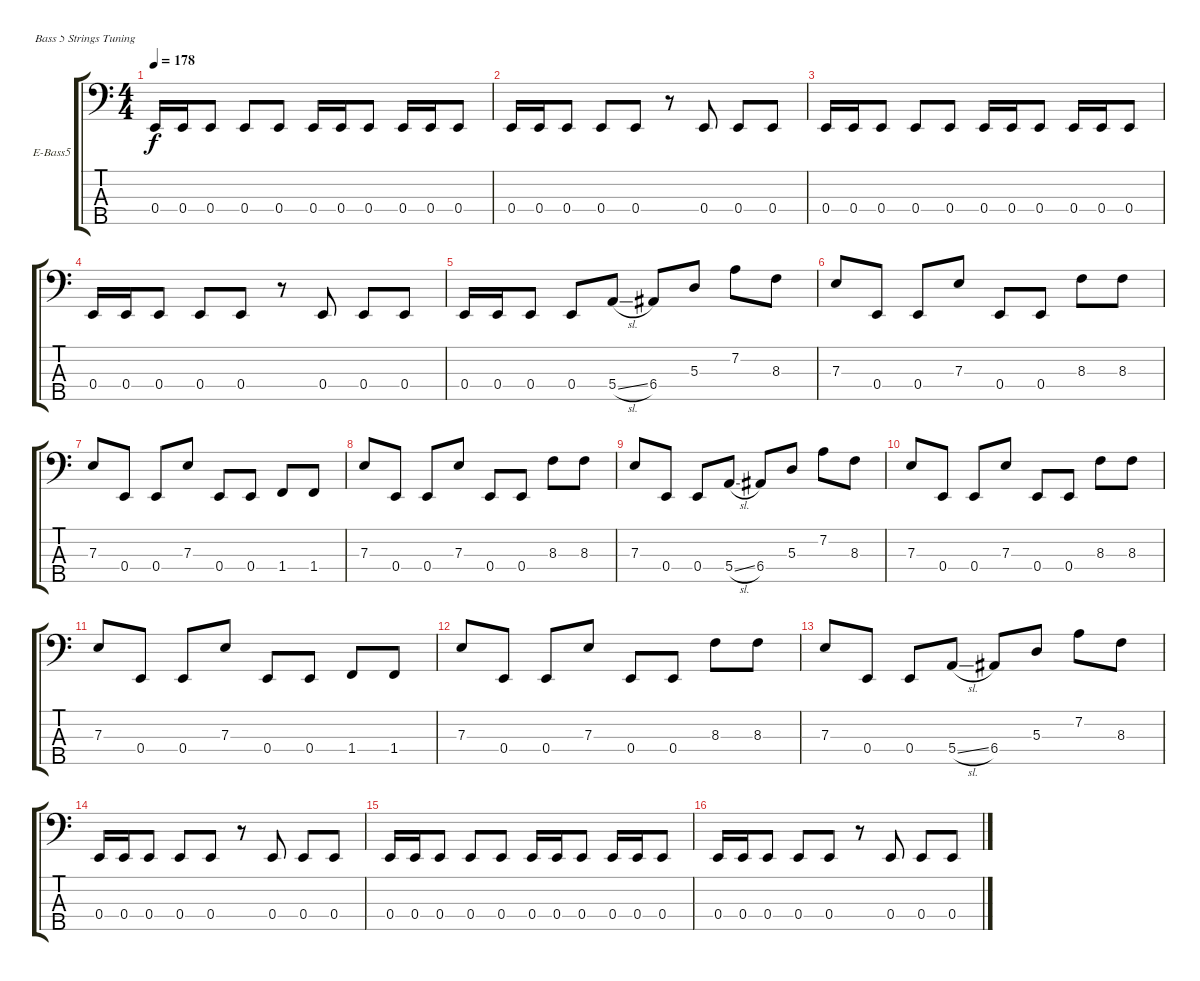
\bracketExtendMode groupsimilarinstruments
\firstSystemTrackNameOrientation horizontal
\otherSystemsTrackNameOrientation horizontal
\track ("Robert Trujillo" "E-Bass5") {instrument electricbassfinger}
\staff {score tabs}
\tuning (G2 D2 A1 E1 B0)
\ts (4 4)
\tempo 178
\clef f4
\ks c
0.4.16{dy f} 0.4.16 0.4.8 0.4.8 0.4.8 0.4.16 0.4.16 0.4.8 0.4.16 0.4.16 0.4.8 |
0.4.16 0.4.16 0.4.8 0.4.8 0.4.8 r.8 0.4.8 0.4.8 0.4.8 |
0.4.16 0.4.16 0.4.8 0.4.8 0.4.8 0.4.16 0.4.16 0.4.8 0.4.16 0.4.16 0.4.8 |
0.4.16 0.4.16 0.4.8 0.4.8 0.4.8 r.8 0.4.8 0.4.8 0.4.8 |
0.4.16 0.4.16 0.4.8 0.4.8 5.4{sl}.8 6.4.8 5.3.8 7.2.8 8.3.8 |
7.3.8 0.4.8 0.4.8 7.3.8 0.4.8 0.4.8 8.3.8 8.3.8 |
7.3.8 0.4.8 0.4.8 7.3.8 0.4.8 0.4.8 1.4.8 1.4.8 |
7.3.8 0.4.8 0.4.8 7.3.8 0.4.8 0.4.8 8.3.8 8.3.8 |
7.3.8 0.4.8 0.4.8 5.4{sl}.8 6.4.8 5.3.8 7.2.8 8.3.8 |
7.3.8 0.4.8 0.4.8 7.3.8 0.4.8 0.4.8 8.3.8 8.3.8 |
7.3.8 0.4.8 0.4.8 7.3.8 0.4.8 0.4.8 1.4.8 1.4.8 |
7.3.8 0.4.8 0.4.8 7.3.8 0.4.8 0.4.8 8.3.8 8.3.8 |
7.3.8 0.4.8 0.4.8 5.4{sl}.8 6.4.8 5.3.8 7.2.8 8.3.8 |
0.4.16 0.4.16 0.4.8 0.4.8 0.4.8 r.8 0.4.8 0.4.8 0.4.8 |
0.4.16 0.4.16 0.4.8 0.4.8 0.4.8 0.4.16 0.4.16 0.4.8 0.4.16 0.4.16 0.4.8 |
0.4.16 0.4.16 0.4.8 0.4.8 0.4.8 r.8 0.4.8 0.4.8 0.4.8
